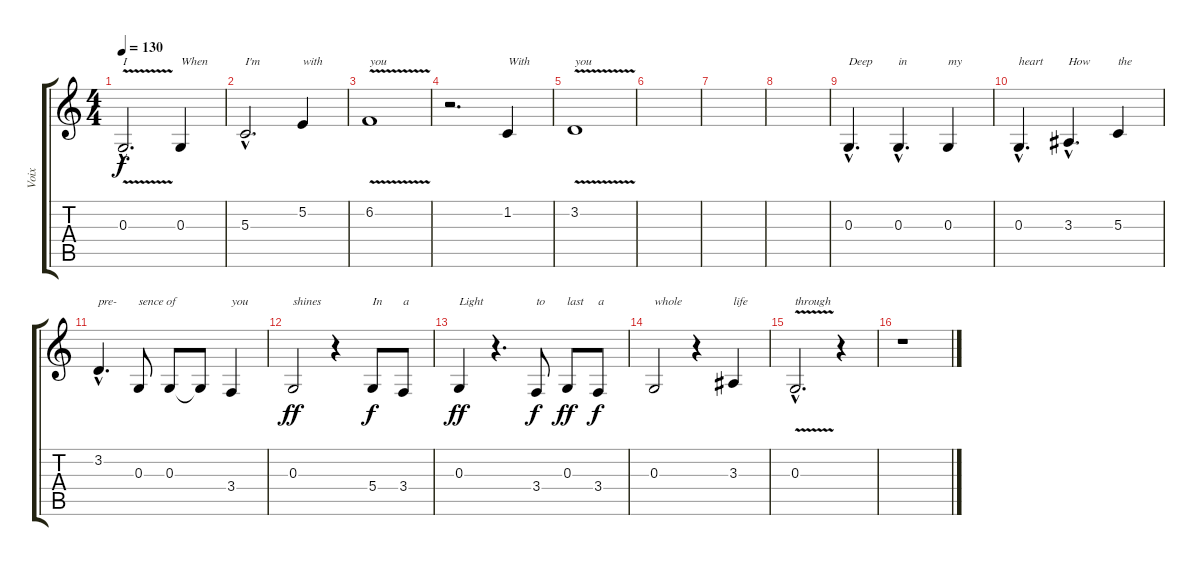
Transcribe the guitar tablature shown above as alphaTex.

\track ("Voix" "Voix") {instrument clarinet}
\staff {score tabs}
\tuning (E4 B3 G3 D3 A2 E2) {hide}
\ts (4 4)
\tempo 130
\clef g2
\ks c
0.3{v hac}.2{d txt "I" dy f} 0.3.4{txt "When"} |
5.3{hac}.2{d txt "I'm"} 5.2.4{txt "with"} |
6.2{v}.1{txt "you"} |
r.2{d} 1.2.4{txt "With"} |
3.2{v}.1{txt "you"} |
|
|
|
0.3{hac}.4{d txt "Deep"} 0.3{hac}.4{d txt "in"} 0.3.4{txt "my"} |
0.3{hac}.4{d txt "heart"} 3.3{hac}.4{d txt "How"} 5.3.4{txt "the"} |
3.2{hac}.4{d txt "pre-"} 0.3.8{txt "sence of"} 0.3.8 0.3{t}.8 3.4.4{txt "you"} |
0.3.2{txt "shines" dy ff} r.4 5.4.8{txt "In" dy f} 3.4.8{txt "a"} |
0.3.4{txt "Light" dy ff} r.4{d} 3.4.8{txt "to" dy f} 0.3.8{txt "last" dy ff} 3.4.8{txt "a" dy f} |
0.3.2{txt "whole"} r.4 3.3.4{txt "life"} |
0.3{v hac}.2{d txt "through"} r.4 |
r.1
